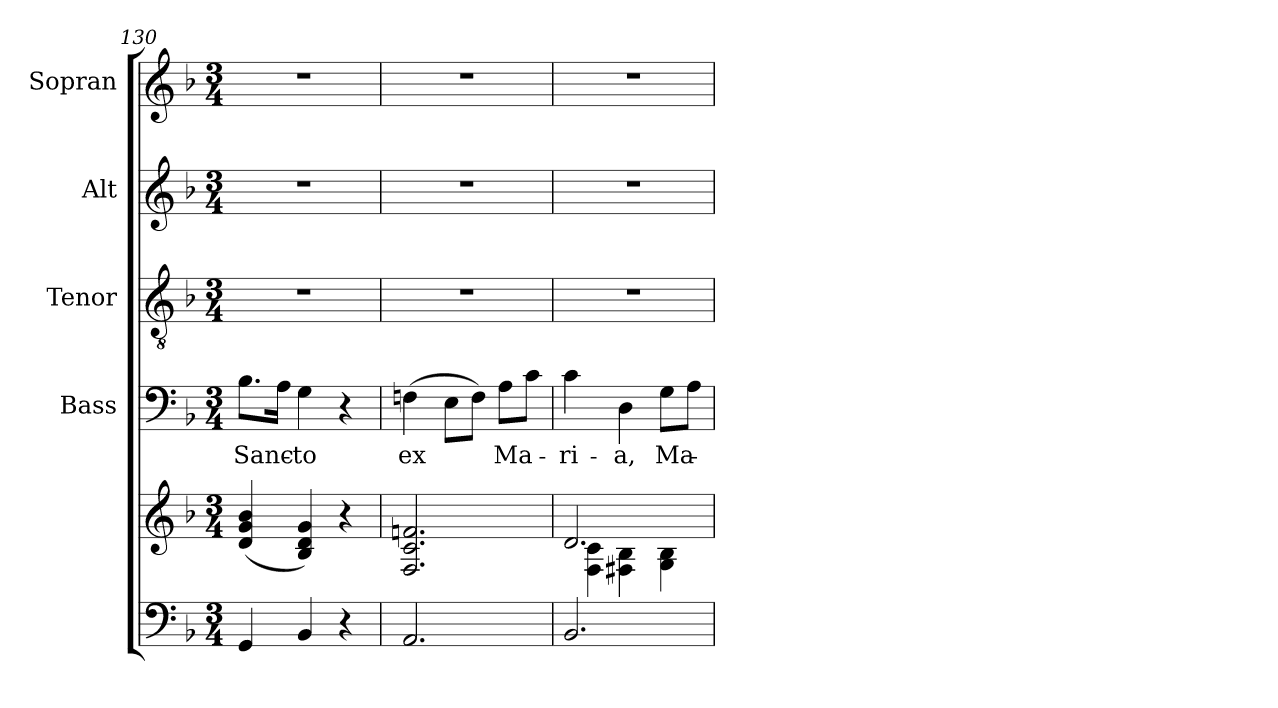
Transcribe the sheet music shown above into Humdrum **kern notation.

**kern	**kern	**kern	**text	**kern	**kern	**kern
*part5	*part5	*part4	*part4	*part3	*part2	*part1
*staff6	*staff5	*staff4	*staff4	*staff3	*staff2	*staff1
*	*	*I"Bass	*	*I"Tenor	*I"Alt	*I"Sopran
*	*	*I'B.	*	*I'T.	*I'A.	*I'S.
*clefF4	*clefG2	*clefF4	*	*clefGv2	*clefG2	*clefG2
*k[b-]	*k[b-]	*k[b-]	*	*k[b-]	*k[b-]	*k[b-]
*F:	*F:	*F:	*	*F:	*F:	*F:
*M3/4	*M3/4	*M3/4	*	*M3/4	*M3/4	*M3/4
=130	=130	=130	=130	=130	=130	=130
!	!	!	!LO:LY:b	!	!	!
4GG/	(<4d/ 4g/ 4b-/	8.B-\L	Sanc-	2.r	2.r	2.r
.	.	16A\Jk	.	.	.	.
!	!	!	!LO:LY:b	!	!	!
4BB-/	4B-/ 4d/ 4g/)	4G\	-to	.	.	.
4r	4r	4r	.	.	.	.
!!LO:PB:g=z
=131	=131	=131	=131	=131	=131	=131
!	!	!	!LO:LY:b	!	!	!
2.AA/	2.F/ 2.c/ 2.fn/	(>4Fn\	ex	2.r	2.r	2.r
.	.	8E\L	.	.	.	.
.	.	8F\J)	.	.	.	.
!	!	!	!LO:LY:b	!	!	!
.	.	8A\L	Ma-	.	.	.
.	.	8c\J	.	.	.	.
=132	=132	=132	=132	=132	=132	=132
*	*^	*	*	*	*	*
!	!	!	!	!LO:LY:b	!	!	!
2.BB-/	2.d/	4F\ 4c\	4c\	-ri-	2.r	2.r	2.r
!	!	!	!	!LO:LY:b	!	!	!
.	.	4F#X\ 4B-\	4D\	-a,	.	.	.
!	!	!	!	!LO:LY:b	!	!	!
.	.	4G\ 4B-\	8G\L	Ma-	.	.	.
.	.	.	8A\J	.	.	.	.
*	*v	*v	*	*	*	*	*
=	=	=	=	=	=	=
*-	*-	*-	*-	*-	*-	*-
